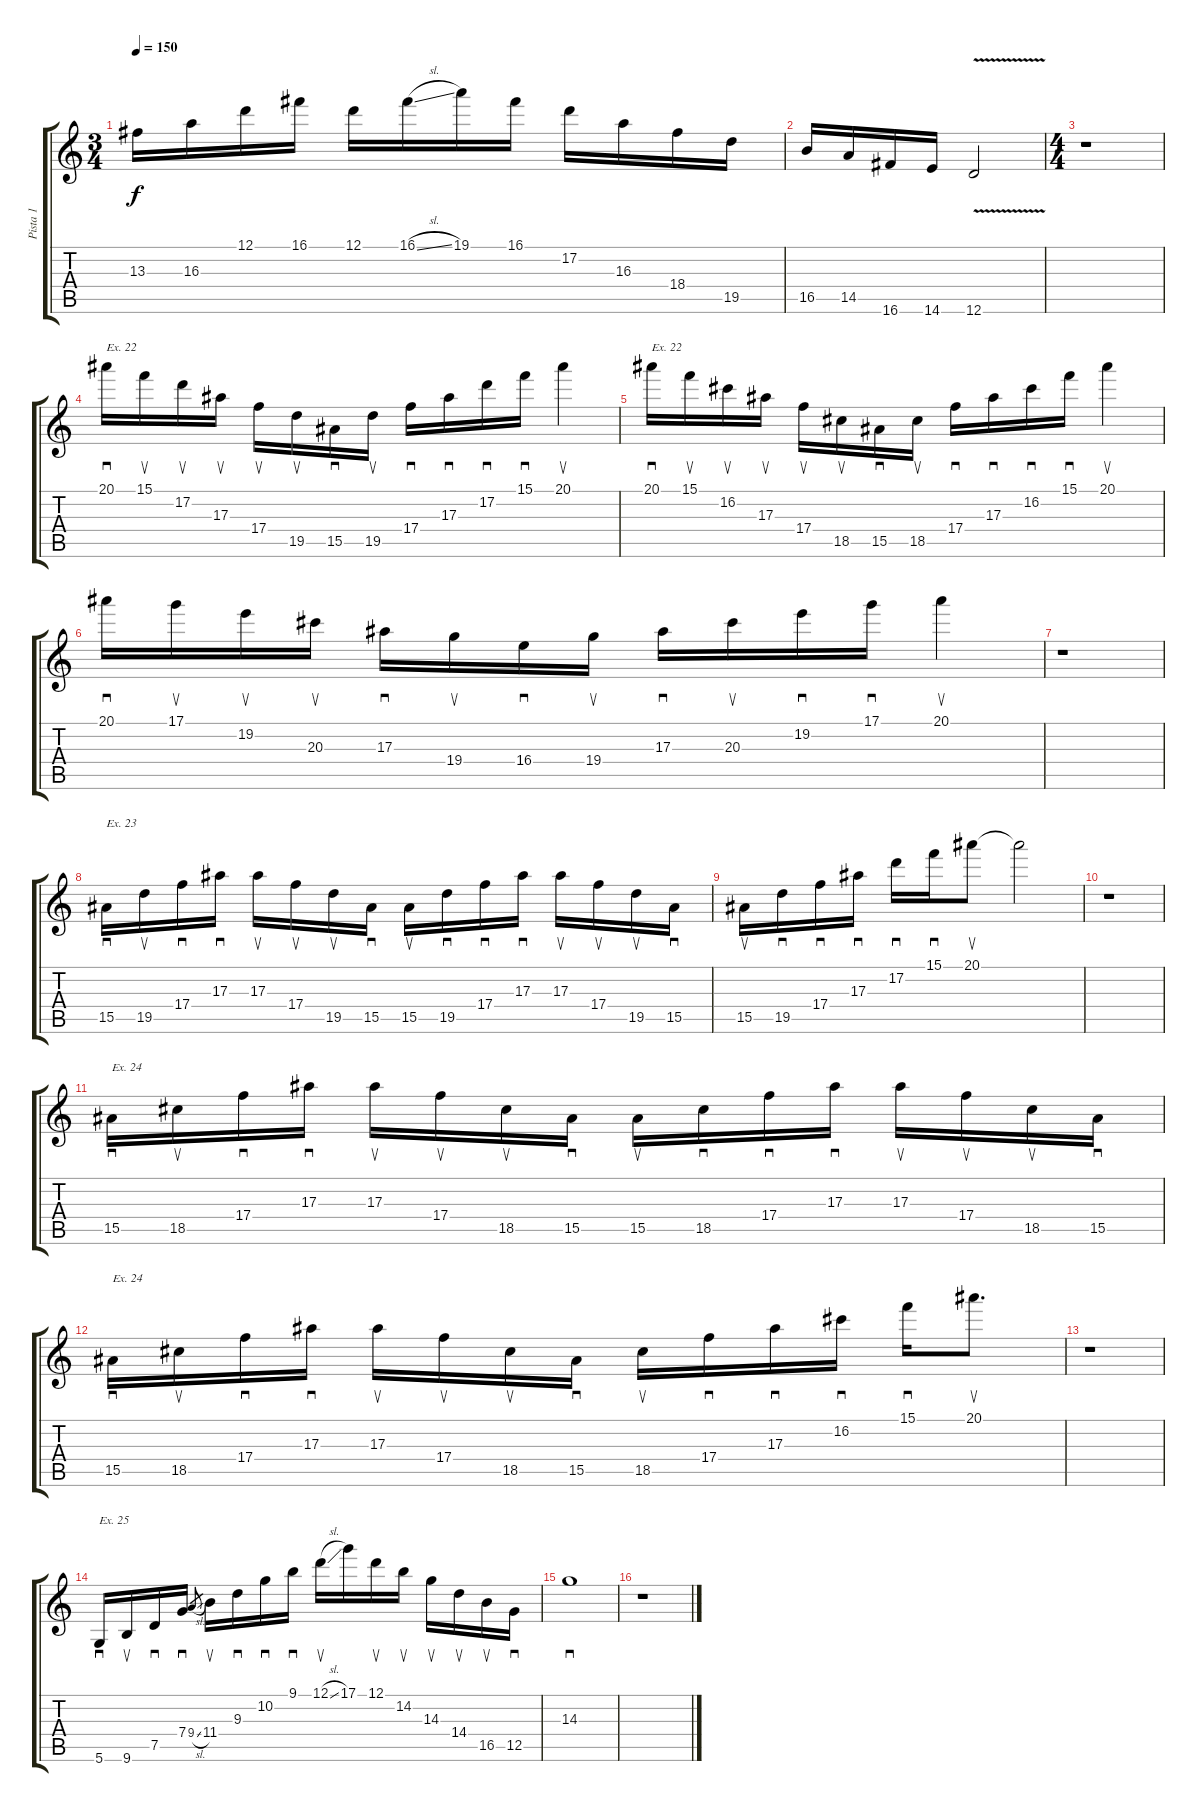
\track ("Pista 1" "Pista 1") {instrument distortionguitar}
\staff {score tabs}
\tuning (D4 A3 F3 C3 G2 D2) {hide}
\ts (3 4)
\tempo 150
\clef g2
\ks c
13.3.16{dy f} 16.3.16 12.1.16 16.1.16 12.1.16 16.1{sl}.16 19.1.16 16.1.16 17.2.16 16.3.16 18.4.16 19.5.16 |
16.5.16 14.5.16 16.6.16 14.6.16 12.6{v}.2 |
\ts (4 4)
r.1 |
20.1.16{sd txt "Ex. 22"} 15.1.16{su} 17.2.16{su} 17.3.16{su} 17.4.16{su} 19.5.16{su} 15.5.16{sd} 19.5.16{su} 17.4.16{sd} 17.3.16{sd} 17.2.16{sd} 15.1.16{sd} 20.1.4{su} |
20.1.16{sd txt "Ex. 22"} 15.1.16{su} 16.2.16{su} 17.3.16{su} 17.4.16{su} 18.5.16{su} 15.5.16{sd} 18.5.16{su} 17.4.16{sd} 17.3.16{sd} 16.2.16{sd} 15.1.16{sd} 20.1.4{su} |
20.1.16{sd} 17.1.16{su} 19.2.16{su} 20.3.16{su} 17.3.16{sd} 19.4.16{su} 16.4.16{sd} 19.4.16{su} 17.3.16{sd} 20.3.16{su} 19.2.16{sd} 17.1.16{sd} 20.1.4{su} |
r.1 |
15.5.16{sd txt "Ex. 23"} 19.5.16{su} 17.4.16{sd} 17.3.16{sd} 17.3.16{su} 17.4.16{su} 19.5.16{su} 15.5.16{sd} 15.5.16{su} 19.5.16{sd} 17.4.16{sd} 17.3.16{sd} 17.3.16{su} 17.4.16{su} 19.5.16{su} 15.5.16{sd} |
15.5.16{su} 19.5.16{sd} 17.4.16{sd} 17.3.16{sd} 17.2.16{sd} 15.1.16{sd} 20.1.8{su} 20.1{t}.2 |
r.1 |
15.5.16{sd txt "Ex. 24"} 18.5.16{su} 17.4.16{sd} 17.3.16{sd} 17.3.16{su} 17.4.16{su} 18.5.16{su} 15.5.16{sd} 15.5.16{su} 18.5.16{sd} 17.4.16{sd} 17.3.16{sd} 17.3.16{su} 17.4.16{su} 18.5.16{su} 15.5.16{sd} |
15.5.16{sd txt "Ex. 24"} 18.5.16{su} 17.4.16{sd} 17.3.16{sd} 17.3.16{su} 17.4.16{su} 18.5.16{su} 15.5.16{sd} 18.5.16{su} 17.4.16{sd} 17.3.16{sd} 16.2.16{sd} 15.1.16{sd} 20.1.8{d su} |
r.1 |
5.6.16{sd txt "Ex. 25"} 9.6.16{su} 7.5.16{sd} 7.4.16{sd} 9.4{sl}.8{gr} 11.4.16{su} 9.3.16{sd} 10.2.16{sd} 9.1.16{sd} 12.1{sl}.16{su} 17.1.16 12.1.16{su} 14.2.16{su} 14.3.16{su} 14.4.16{su} 16.5.16{su} 12.5.16{sd} |
14.3.1{sd} |
r.1
